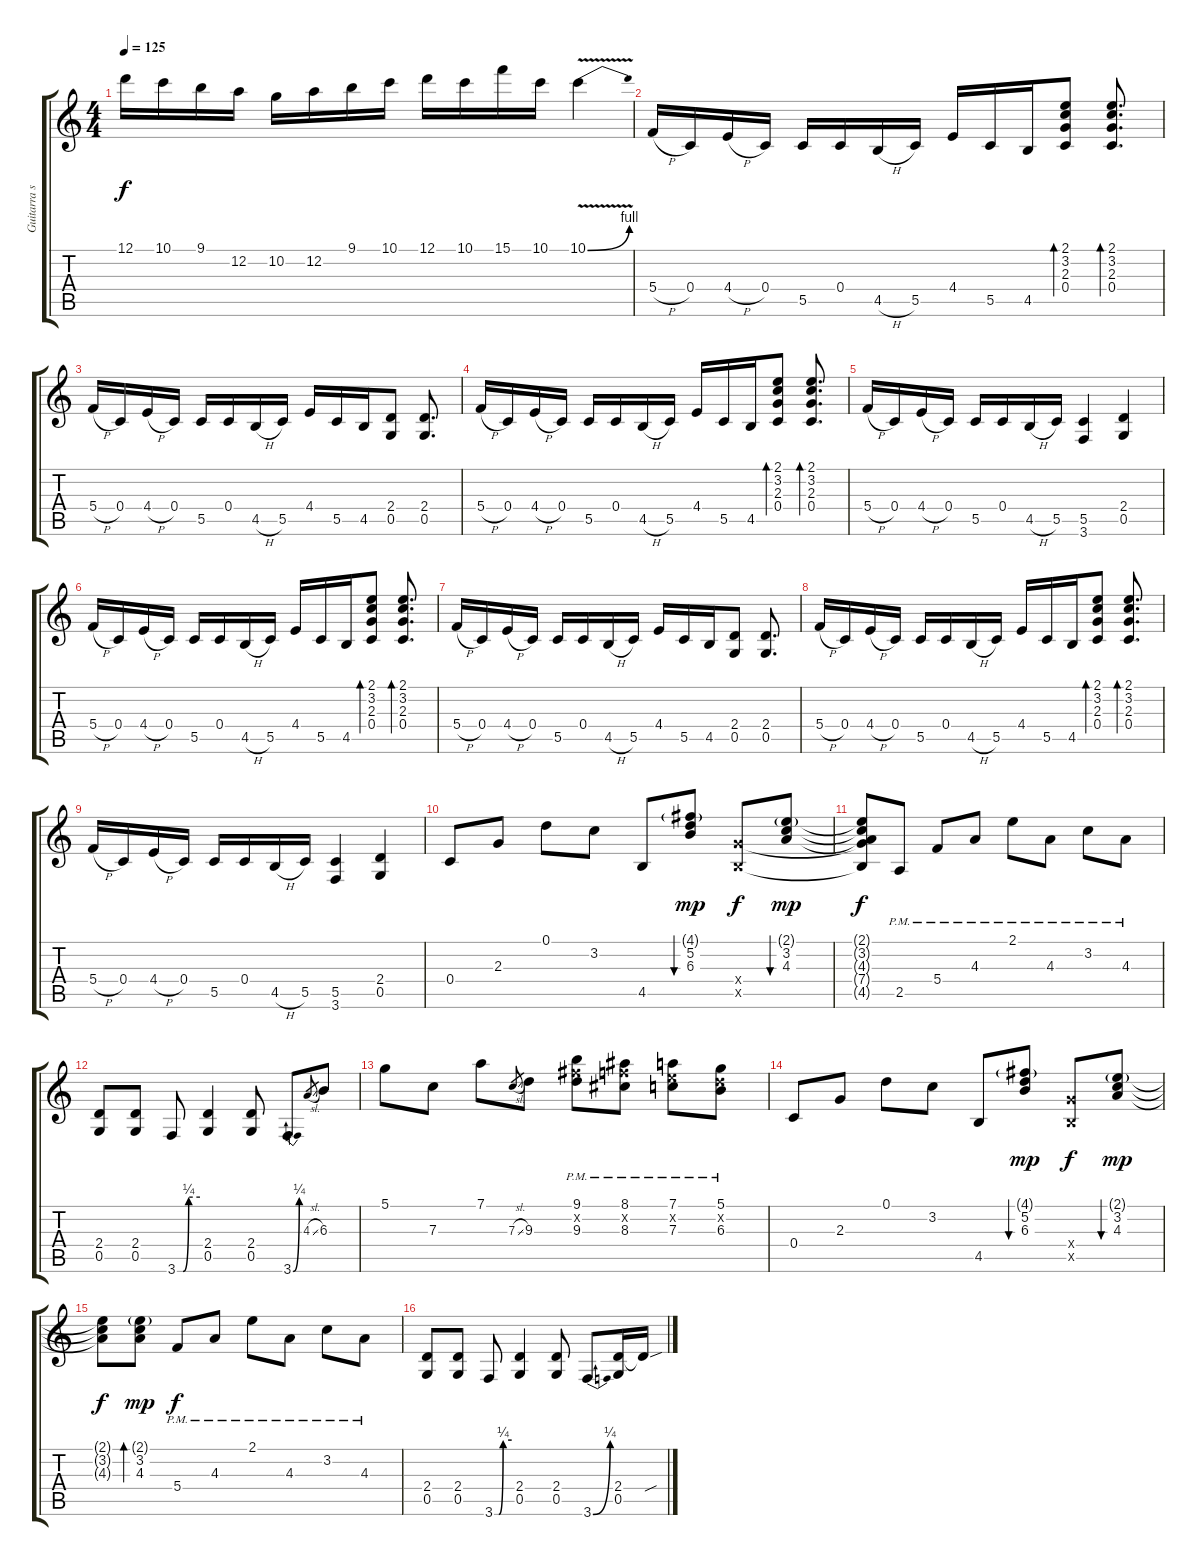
\track ("Guitarra solo" "Guitarra s") {instrument distortionguitar}
\staff {score tabs}
\tuning (D4 A3 F3 C3 G2 D2) {hide}
\ts (4 4)
\tempo 125
\clef g2
\ks c
12.1.16{dy f} 10.1.16 9.1.16 12.2.16 10.2.16 12.2.16 9.1.16 10.1.16 12.1.16 10.1.16 15.1.16 10.1.16 10.1{be (bend 0 0 60 4) v}.4 |
5.4{h}.16 0.4.16 4.4{h}.16 0.4.16 5.5.16 0.4.16 4.5{h}.16 5.5.16 4.4.16 5.5.16 4.5.16 (2.1 3.2 2.3 0.4).8{bd 30} (2.1 3.2 2.3 0.4).8{d bd 30} |
5.4{h}.16 0.4.16 4.4{h}.16 0.4.16 5.5.16 0.4.16 4.5{h}.16 5.5.16 4.4.16 5.5.16 4.5.16 (2.4 0.5).8 (2.4 0.5).8{d} |
5.4{h}.16 0.4.16 4.4{h}.16 0.4.16 5.5.16 0.4.16 4.5{h}.16 5.5.16 4.4.16 5.5.16 4.5.16 (2.1 3.2 2.3 0.4).8{bd 30} (2.1 3.2 2.3 0.4).8{d bd 30} |
5.4{h}.16 0.4.16 4.4{h}.16 0.4.16 5.5.16 0.4.16 4.5{h}.16 5.5.16 (5.5 3.6).4 (2.4 0.5).4 |
5.4{h}.16 0.4.16 4.4{h}.16 0.4.16 5.5.16 0.4.16 4.5{h}.16 5.5.16 4.4.16 5.5.16 4.5.16 (2.1 3.2 2.3 0.4).8{bd 30} (2.1 3.2 2.3 0.4).8{d bd 30} |
5.4{h}.16 0.4.16 4.4{h}.16 0.4.16 5.5.16 0.4.16 4.5{h}.16 5.5.16 4.4.16 5.5.16 4.5.16 (2.4 0.5).8 (2.4 0.5).8{d} |
5.4{h}.16 0.4.16 4.4{h}.16 0.4.16 5.5.16 0.4.16 4.5{h}.16 5.5.16 4.4.16 5.5.16 4.5.16 (2.1 3.2 2.3 0.4).8{bd 30} (2.1 3.2 2.3 0.4).8{d bd 30} |
5.4{h}.16 0.4.16 4.4{h}.16 0.4.16 5.5.16 0.4.16 4.5{h}.16 5.5.16 (5.5 3.6).4 (2.4 0.5).4 |
0.4.8 2.3.8 0.1.8 3.2.8 4.5.8 (4.1{g} 5.2 6.3).8{bu 60 dy mp} (7.4{x} 4.5{x}).8{dy f} (2.1{g} 3.2 4.3).8{bu 60 dy mp} |
(2.1{t} 3.2{t} 4.3{t} 7.4{t} 4.5{t}).8{dy f} 2.5{pm}.8 5.4{pm}.8 4.3{pm}.8 2.1{pm}.8 4.3{pm}.8 3.2{pm}.8 4.3{pm}.8 |
(2.4 0.5).8 (2.4 0.5).8 3.6{be (custom 0 0 15 0 30 1 60 1)}.8 (2.4 0.5).4 (2.4 0.5).8 3.6{be (bend 0 0 60 1)}.8 4.3{sl}.8{gr} 6.3.8 |
5.1.8 7.3.8 7.1.8 7.3{sl}.8{gr} 9.3.8 (9.1{pm} 9.2{x} 9.3{pm}).8 (8.1{pm} 8.2{x} 8.3{pm}).8 (7.1{pm} 7.2{x} 7.3{pm}).8 (5.1{pm} 5.2{x} 6.3{pm}).8 |
0.4.8 2.3.8 0.1.8 3.2.8 4.5.8 (4.1{g} 5.2 6.3).8{bu 60 dy mp} (7.4{x} 4.5{x}).8{dy f} (2.1{g} 3.2 4.3).8{bu 60 dy mp} |
(2.1{t} 3.2{t} 4.3{t}).8{dy f} (2.1{g} 3.2 4.3).8{bd 60 dy mp} 5.4{pm}.8{dy f} 4.3{pm}.8 2.1{pm}.8 4.3{pm}.8 3.2{pm}.8 4.3{pm}.8 |
(2.4 0.5).8 (2.4 0.5).8 3.6{be (custom 0 0 15 0 30 1 60 1)}.8 (2.4 0.5).4 (2.4 0.5).8 3.6{be (bend 0 0 60 1)}.8 (2.4 0.5).16 2.4{sou t}.16
